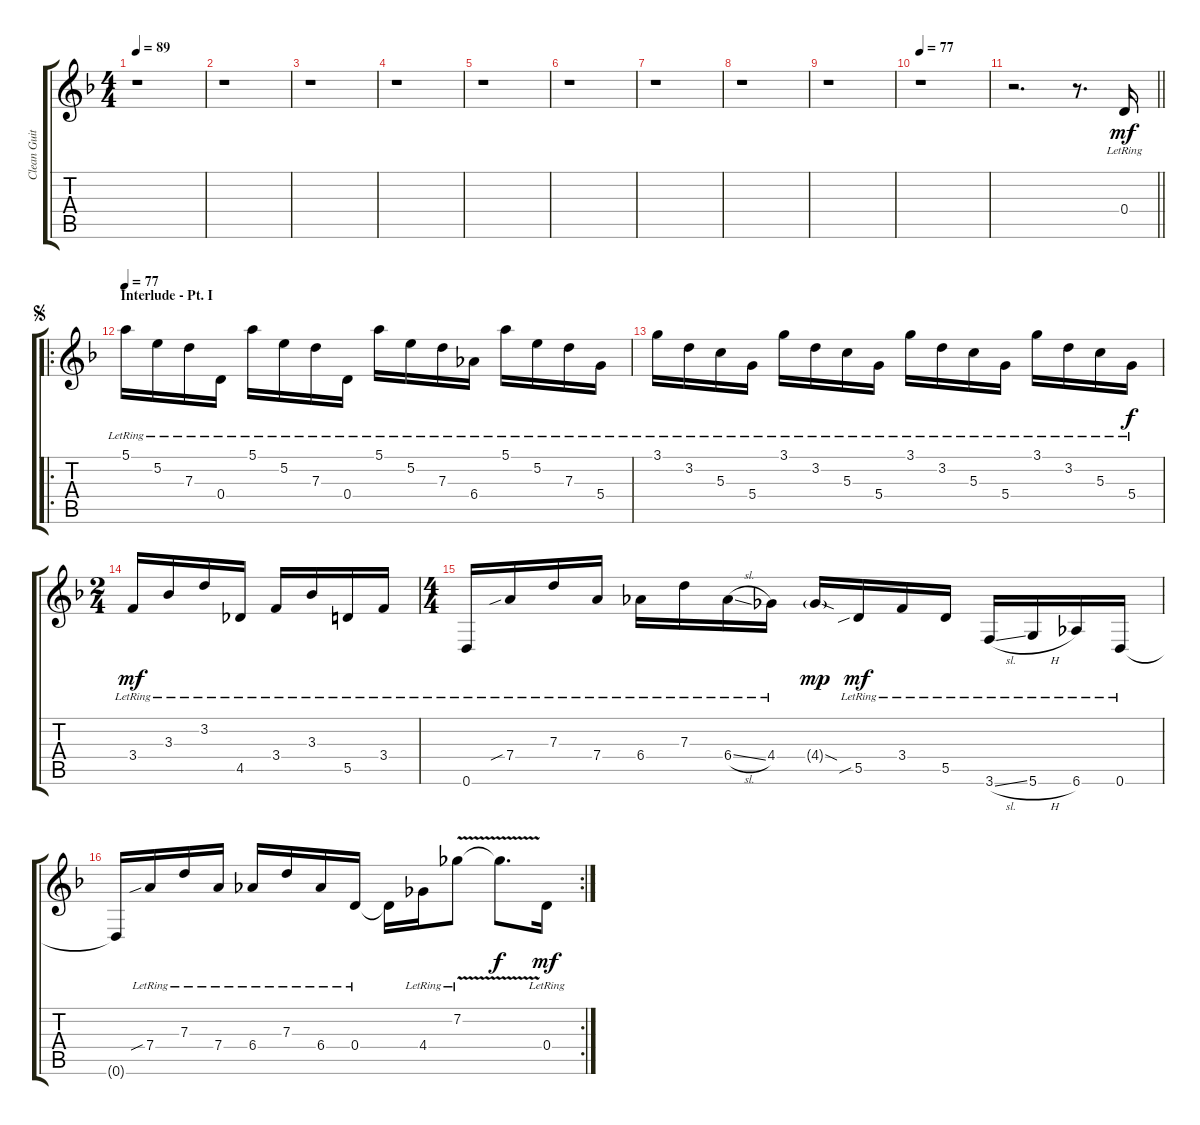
\track ("Clean Guitar 1" "Clean Guit") {instrument electricguitarjazz}
\staff {score tabs}
\tuning (E4 B3 G3 D3 A2 D2) {hide}
\ts (4 4)
\tempo 89
\clef g2
\ks f
r.1{dy mf} |
r.1 |
r.1 |
r.1 |
r.1 |
r.1 |
r.1 |
r.1 |
r.1 |
\tempo 77
r.1 |
\barLineRight lightlight
r.2{d} r.8{d} 0.4{lr}.16 |
\ro
\section ("" "Interlude - Pt. I")
\jump segno
\tempo 77
5.1{lr}.16 5.2{lr}.16 7.3{lr}.16 0.4{lr}.16 5.1{lr}.16 5.2{lr}.16 7.3{lr}.16 0.4{lr}.16 5.1{lr}.16 5.2{lr}.16 7.3{lr}.16 6.4{lr}.16 5.1{lr}.16 5.2{lr}.16 7.3{lr}.16 5.4{lr}.16 |
3.1{lr}.16 3.2{lr}.16 5.3{lr}.16 5.4{lr}.16 3.1{lr}.16 3.2{lr}.16 5.3{lr}.16 5.4{lr}.16 3.1{lr}.16 3.2{lr}.16 5.3{lr}.16 5.4{lr}.16 3.1{lr}.16 3.2{lr}.16 5.3{lr}.16 5.4{lr}.16{dy f} |
\ts (2 4)
3.4{lr}.16{dy mf} 3.3{lr}.16 3.2{lr}.16 4.5{lr}.16 3.4{lr}.16 3.3{lr}.16 5.5{lr}.16 3.4{lr}.16 |
\ts (4 4)
0.6{lr}.16 7.4{sib lr}.16 7.3{lr}.16 7.4{lr}.16 6.4{lr}.16 7.3{lr}.16 6.4{sl lr}.16 4.4{lr}.16 4.4{sod g}.16{dy mp} 5.5{sib lr}.16{dy mf} 3.4{lr}.16 5.5{lr}.16 3.6{sl lr}.16 5.6{h lr}.16 6.6{lr}.16 0.6{lr}.16 |
\rc 2
0.6{t}.16 7.4{sib lr}.16 7.3{lr}.16 7.4{lr}.16 6.4{lr}.16 7.3{lr}.16 6.4{lr}.16 0.4{lr}.16 0.4{t}.16 4.4{lr}.16 7.2{v lr}.8 7.2{t}.8{d dy f} 0.4{lr}.16{dy mf}
